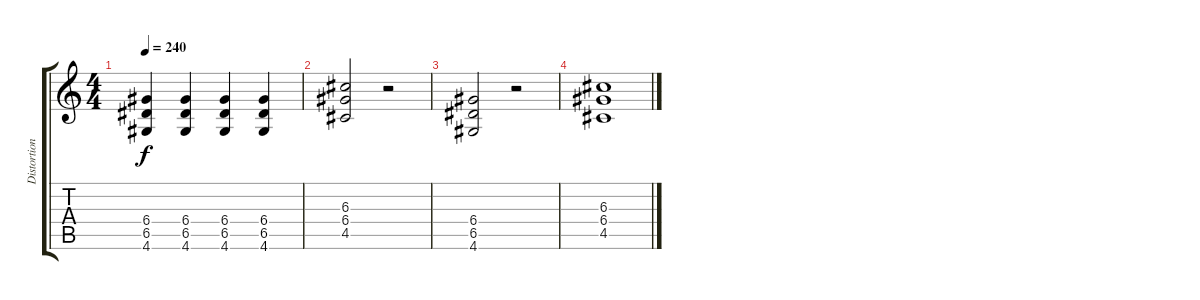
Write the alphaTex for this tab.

\track ("Distortion Guitar" "Distortion") {instrument overdrivenguitar}
\staff {score tabs}
\tuning (E4 B3 G3 D3 A2 E2) {hide}
\ts (4 4)
\tempo 240
\clef g2
\ks c
(6.4 6.5 4.6).4{dy f} (6.4 6.5 4.6).4 (6.4 6.5 4.6).4 (6.4 6.5 4.6).4 |
(6.3 6.4 4.5).2 r.2 |
(6.4 6.5 4.6).2 r.2 |
(6.3 6.4 4.5).1
